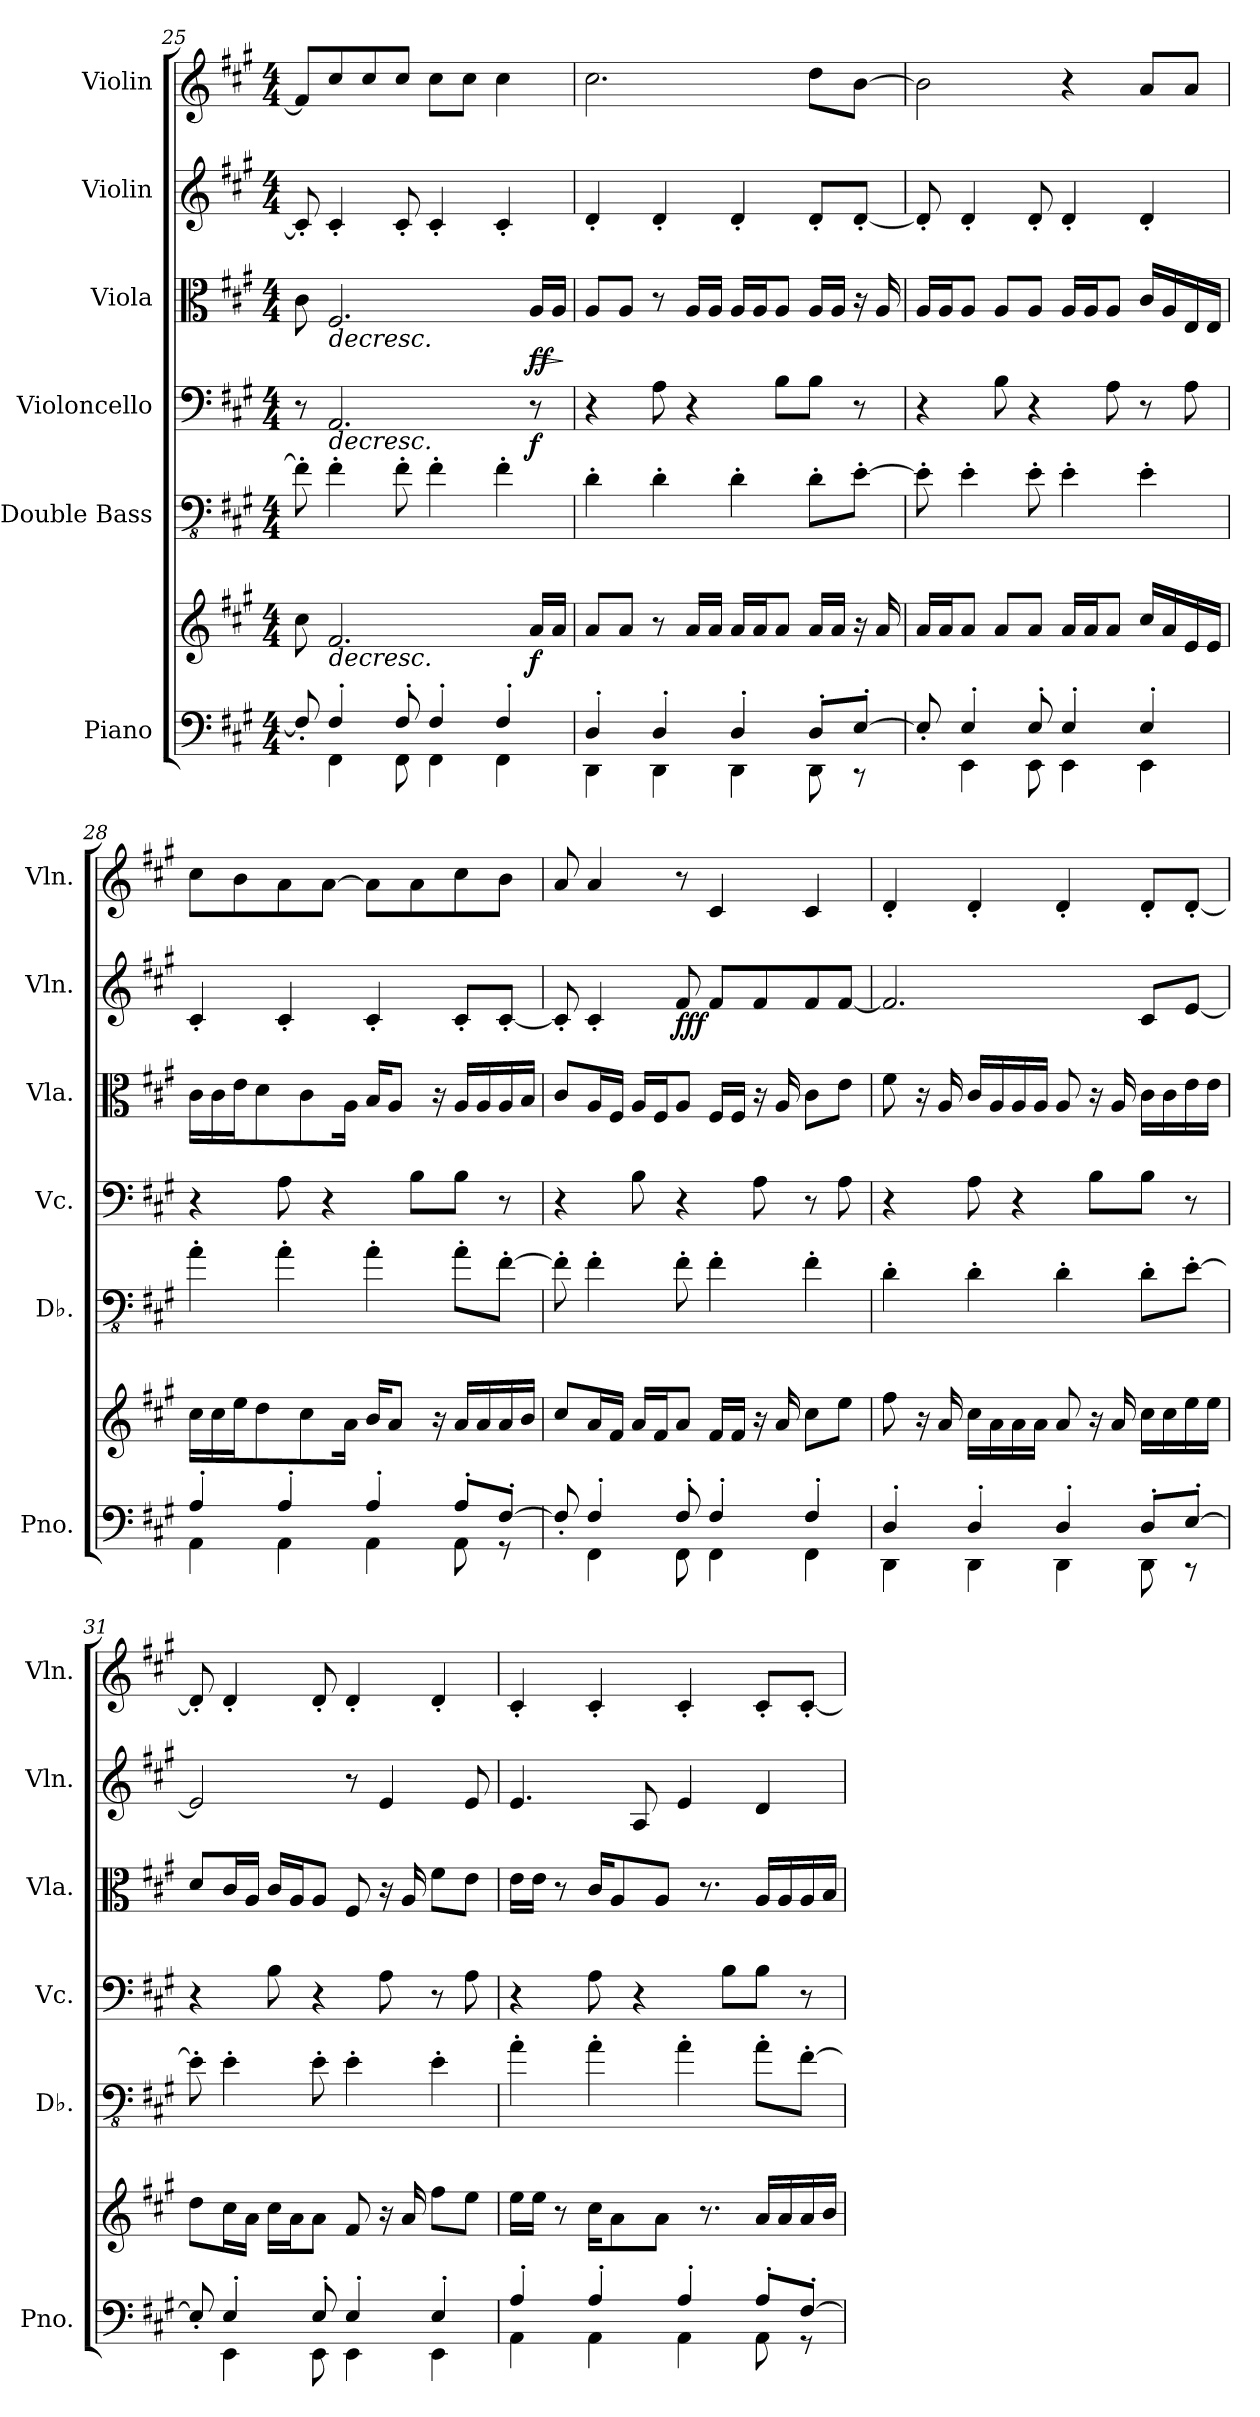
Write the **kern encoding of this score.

**kern	**kern	**dynam	**kern	**kern	**dynam	**kern	**dynam	**kern	**dynam	**kern
*part6	*part6	*part6	*part5	*part4	*part4	*part3	*part3	*part2	*part2	*part1
*staff7	*staff6	*staff6/7	*staff5	*staff4	*staff4	*staff3	*staff3	*staff2	*staff2	*staff1
*I"Piano	*	*	*I"Double Bass	*I"Violoncello	*	*I"Viola	*	*I"Violin	*	*I"Violin
*I'Pno.	*	*	*I'Db.	*I'Vc.	*	*I'Vla.	*	*I'Vln.	*	*I'Vln.
*clefF4	*clefG2	*	*clefFv4	*clefF4	*	*clefC3	*	*clefG2	*	*clefG2
*	*	*	*ITrd7c12	*	*	*	*	*	*	*
*k[f#c#g#]	*k[f#c#g#]	*	*k[f#c#g#]	*k[f#c#g#]	*	*k[f#c#g#]	*	*k[f#c#g#]	*	*k[f#c#g#]
*M4/4	*M4/4	*	*M4/4	*M4/4	*	*M4/4	*	*M4/4	*	*M4/4
=25	=25	=25	=25	=25	=25	=25	=25	=25	=25	=25
*^	*	*	*	*	*	*	*	*	*	*
8F#'/]	8ryy	8cc#\	.	8FF#'\]	8r	.	8c#\	.	8c#'/]	.	8f#/L]
!	!	!	!LO:HP:b	!	!	!LO:HP:b	!	!LO:HP:b	!	!	!
4F#'/	4FF#\	2.f#/	>	4FF#'\	2.AA/	>	2.F#/	>	4c#'/	.	8cc#/
.	.	.	.	.	.	.	.	.	.	.	8cc#/
8F#'/	8FF#\	.	.	8FF#'\	.	.	.	.	8c#'/	.	8cc#/J
4F#'/	4FF#\	.	.	4FF#'\	.	.	.	.	4c#'/	.	8cc#\L
.	.	.	.	.	.	.	.	.	.	.	8cc#\J
4F#'/	4FF#\	.	.	4FF#'\	.	.	.	.	4c#'/	.	4cc#\
!	!	!	!LO:DY:b	!	!	!LO:DY:b	!	!LO:HP:b	!	!	!
!	!	!	!	!	!	!	!	!LO:DY:n=1:b	!	!	!
!	!	!	!	!	!	!	!	!LO:DY:n=2:b	!	!	!
.	.	16a/LL	f	.	8r	f	16A/LL	> f f	.	.	.
.	.	16a/JJ	.	.	.	.	16A/JJ	.	.	.	.
*v	*v	*	*	*	*	*	*	*	*	*	*
.	.	]	.	.	]	.	] ]	.	.	.
!!LO:PB:g=z
=26	=26	=26	=26	=26	=26	=26	=26	=26	=26	=26
*^	*	*	*	*	*	*	*	*	*	*
4D'/	4DD\	8a/L	.	4DD'\	4r	.	8A/L	.	4d'/	.	2.cc#\
.	.	8a/J	.	.	.	.	8A/J	.	.	.	.
4D'/	4DD\	8r	.	4DD'\	8A\	.	8r	.	4d'/	.	.
.	.	16a/LL	.	.	4r	.	16A/LL	.	.	.	.
.	.	16a/JJ	.	.	.	.	16A/JJ	.	.	.	.
4D'/	4DD\	16a/LL	.	4DD'\	.	.	16A/LL	.	4d'/	.	.
.	.	16a/J	.	.	.	.	16A/J	.	.	.	.
.	.	8a/J	.	.	8B\L	.	8A/J	.	.	.	.
8D'/L	8DD\	16a/LL	.	8DD'\L	8B\J	.	16A/LL	.	8d'/L	.	8dd\L
.	.	16a/JJ	.	.	.	.	16A/JJ	.	.	.	.
[8E'/J	8r	16r	.	[8EE'\J	8r	.	16r	.	[8d'/J	.	[8b\J
.	.	16a/	.	.	.	.	16A/	.	.	.	.
=27	=27	=27	=27	=27	=27	=27	=27	=27	=27	=27	=27
8E'/]	8ryy	16a/LL	.	8EE'\]	4r	.	16A/LL	.	8d'/]	.	2b\]
.	.	16a/J	.	.	.	.	16A/J	.	.	.	.
4E'/	4EE\	8a/J	.	4EE'\	.	.	8A/J	.	4d'/	.	.
.	.	8a/L	.	.	8B\	.	8A/L	.	.	.	.
8E'/	8EE\	8a/J	.	8EE'\	4r	.	8A/J	.	8d'/	.	.
4E'/	4EE\	16a/LL	.	4EE'\	.	.	16A/LL	.	4d'/	.	4r
.	.	16a/J	.	.	.	.	16A/J	.	.	.	.
.	.	8a/J	.	.	8A\	.	8A/J	.	.	.	.
4E'/	4EE\	16cc#/LL	.	4EE'\	8r	.	16c#/LL	.	4d'/	.	8a/L
.	.	16a/	.	.	.	.	16A/	.	.	.	.
.	.	16e/	.	.	8A\	.	16E/	.	.	.	8a/J
.	.	16e/JJ	.	.	.	.	16E/JJ	.	.	.	.
=28	=28	=28	=28	=28	=28	=28	=28	=28	=28	=28	=28
4A'/	4AA\	16cc#\LL	.	4AA'\	4r	.	16c#\LL	.	4c#'/	.	8cc#\L
.	.	16cc#\	.	.	.	.	16c#\	.	.	.	.
.	.	16ee\J	.	.	.	.	16e\J	.	.	.	8b\
.	.	8dd\	.	.	.	.	8d\	.	.	.	.
4A'/	4AA\	.	.	4AA'\	8A\	.	.	.	4c#'/	.	8a\
.	.	8cc#\	.	.	.	.	8c#\	.	.	.	.
.	.	.	.	.	4r	.	.	.	.	.	[8a\J
.	.	16a\Jk	.	.	.	.	16A\Jk	.	.	.	.
4A'/	4AA\	16b/KL	.	4AA'\	.	.	16B/KL	.	4c#'/	.	8a\L]
.	.	8a/J	.	.	.	.	8A/J	.	.	.	.
.	.	.	.	.	8B\L	.	.	.	.	.	8a\
.	.	16r	.	.	.	.	16r	.	.	.	.
8A'/L	8AA\	16a/LL	.	8AA'\L	8B\J	.	16A/LL	.	8c#'/L	.	8cc#\
.	.	16a/	.	.	.	.	16A/	.	.	.	.
[8F#'/J	8r	16a/	.	[8FF#'\J	8r	.	16A/	.	[8c#'/J	.	8b\J
.	.	16b/JJ	.	.	.	.	16B/JJ	.	.	.	.
!!LO:PB:g=z
=29	=29	=29	=29	=29	=29	=29	=29	=29	=29	=29	=29
8F#'/]	8ryy	8cc#/L	.	8FF#'\]	4r	.	8c#/L	.	8c#'/]	.	8a/
4F#'/	4FF#\	16a/L	.	4FF#'\	.	.	16A/L	.	4c#'/	.	4a/
.	.	16f#/JJ	.	.	.	.	16F#/JJ	.	.	.	.
.	.	16a/LL	.	.	8B\	.	16A/LL	.	.	.	.
.	.	16f#/J	.	.	.	.	16F#/J	.	.	.	.
!	!	!	!	!	!	!	!	!	!	!LO:DY:b	!
8F#'/	8FF#\	8a/J	.	8FF#'\	4r	.	8A/J	.	8f#/	fff	8r
4F#'/	4FF#\	16f#/LL	.	4FF#'\	.	.	16F#/LL	.	8f#/L	.	4c#/
.	.	16f#/JJ	.	.	.	.	16F#/JJ	.	.	.	.
.	.	16r	.	.	8A\	.	16r	.	8f#/	.	.
.	.	16a/	.	.	.	.	16A/	.	.	.	.
4F#'/	4FF#\	8cc#\L	.	4FF#'\	8r	.	8c#\L	.	8f#/	.	4c#/
.	.	8ee\J	.	.	8A\	.	8e\J	.	[8f#/J	.	.
=30	=30	=30	=30	=30	=30	=30	=30	=30	=30	=30	=30
4D'/	4DD\	8ff#\	.	4DD'\	4r	.	8f#\	.	2.f#/]	.	4d'/
.	.	16r	.	.	.	.	16r	.	.	.	.
.	.	16a/	.	.	.	.	16A/	.	.	.	.
4D'/	4DD\	16cc#\LL	.	4DD'\	8A\	.	16c#/LL	.	.	.	4d'/
.	.	16a\	.	.	.	.	16A/	.	.	.	.
.	.	16a\	.	.	4r	.	16A/	.	.	.	.
.	.	16a\JJ	.	.	.	.	16A/JJ	.	.	.	.
4D'/	4DD\	8a/	.	4DD'\	.	.	8A/	.	.	.	4d'/
.	.	16r	.	.	8B\L	.	16r	.	.	.	.
.	.	16a/	.	.	.	.	16A/	.	.	.	.
8D'/L	8DD\	16cc#\LL	.	8DD'\L	8B\J	.	16c#\LL	.	8c#/L	.	8d'/L
.	.	16cc#\	.	.	.	.	16c#\	.	.	.	.
[8E'/J	8r	16ee\	.	[8EE'\J	8r	.	16e\	.	[8e/J	.	[8d'/J
.	.	16ee\JJ	.	.	.	.	16e\JJ	.	.	.	.
=31	=31	=31	=31	=31	=31	=31	=31	=31	=31	=31	=31
8E'/]	8ryy	8dd\L	.	8EE'\]	4r	.	8d/L	.	2e/]	.	8d'/]
4E'/	4EE\	16cc#\L	.	4EE'\	.	.	16c#/L	.	.	.	4d'/
.	.	16a\JJ	.	.	.	.	16A/JJ	.	.	.	.
.	.	16cc#\LL	.	.	8B\	.	16c#/LL	.	.	.	.
.	.	16a\J	.	.	.	.	16A/J	.	.	.	.
8E'/	8EE\	8a\J	.	8EE'\	4r	.	8A/J	.	.	.	8d'/
4E'/	4EE\	8f#/	.	4EE'\	.	.	8F#/	.	8r	.	4d'/
.	.	16r	.	.	8A\	.	16r	.	4e/	.	.
.	.	16a/	.	.	.	.	16A/	.	.	.	.
4E'/	4EE\	8ff#\L	.	4EE'\	8r	.	8f#\L	.	.	.	4d'/
.	.	8ee\J	.	.	8A\	.	8e\J	.	8e/	.	.
!!LO:PB:g=z
=32	=32	=32	=32	=32	=32	=32	=32	=32	=32	=32	=32
4A'/	4AA\	16ee\LL	.	4AA'\	4r	.	16e\LL	.	4.e/	.	4c#'/
.	.	16ee\JJ	.	.	.	.	16e\JJ	.	.	.	.
.	.	8r	.	.	.	.	8r	.	.	.	.
4A'/	4AA\	16cc#\KL	.	4AA'\	8A\	.	16c#/KL	.	.	.	4c#'/
.	.	8a\	.	.	.	.	8A/	.	.	.	.
.	.	.	.	.	4r	.	.	.	8A/	.	.
.	.	8a\J	.	.	.	.	8A/J	.	.	.	.
4A'/	4AA\	.	.	4AA'\	.	.	.	.	4e/	.	4c#'/
.	.	8.r	.	.	.	.	8.r	.	.	.	.
.	.	.	.	.	8B\L	.	.	.	.	.	.
8A'/L	8AA\	16a/LL	.	8AA'\L	8B\J	.	16A/LL	.	4d/	.	8c#'/L
.	.	16a/	.	.	.	.	16A/	.	.	.	.
[8F#'/J	8r	16a/	.	[8FF#'\J	8r	.	16A/	.	.	.	[8c#'/J
.	.	16b/JJ	.	.	.	.	16B/JJ	.	.	.	.
*v	*v	*	*	*	*	*	*	*	*	*	*
=	=	=	=	=	=	=	=	=	=	=
*-	*-	*-	*-	*-	*-	*-	*-	*-	*-	*-
